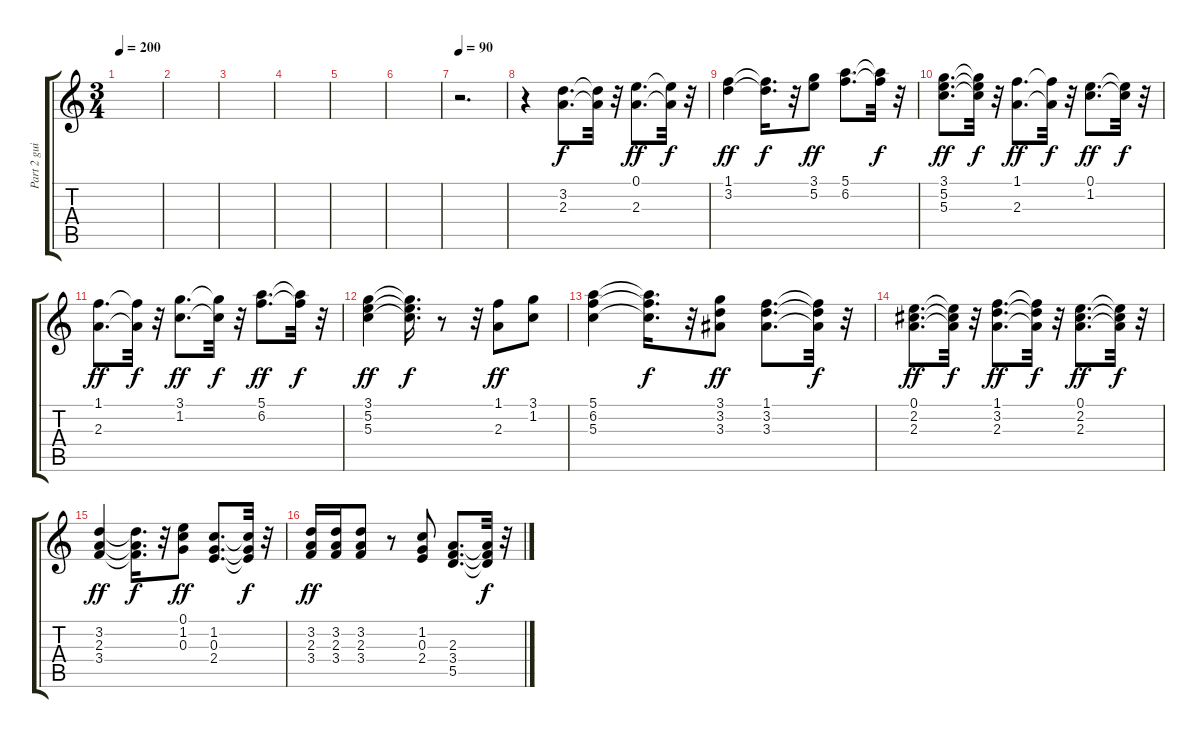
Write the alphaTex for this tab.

\track ("Part 2 guitar" "Part 2 gui") {instrument overdrivenguitar}
\staff {score tabs}
\tuning (E4 B3 G3 D3 A2 D2) {hide}
\ts (3 4)
\tempo 200
\clef g2
\ks c
|
|
|
|
|
|
\tempo 90
r.2{d} |
r.4 (3.2 2.3).8{d} (3.2{t} 2.3{t}).32{dy f} r.32 (0.1 2.3).8{d dy ff} (0.1{t} 2.3{t}).32{dy f} r.32 |
(1.1 3.2).4{dy ff} (1.1{t} 3.2{t}).16{d dy f} r.32 (3.1 5.2).8{dy ff} (5.1 6.2).8{d} (5.1{t} 6.2{t}).32{dy f} r.32 |
(3.1 5.2 5.3).8{d dy ff} (3.1{t} 5.2{t} 5.3{t}).32{dy f} r.32 (1.1 2.3).8{d dy ff} (1.1{t} 2.3{t}).32{dy f} r.32 (0.1 1.2).8{d dy ff} (0.1{t} 1.2{t}).32{dy f} r.32 |
(1.1 2.3).8{d dy ff} (1.1{t} 2.3{t}).32{dy f} r.32 (3.1 1.2).8{d dy ff} (3.1{t} 1.2{t}).32{dy f} r.32 (5.1 6.2).8{d dy ff} (5.1{t} 6.2{t}).32{dy f} r.32 |
(3.1 5.2 5.3).4{dy ff} (3.1{t} 5.2{t} 5.3{t}).16{d dy f} r.8 r.32 (1.1 2.3).8{dy ff} (3.1 1.2).8 |
(5.1 6.2 5.3).4 (5.1{t} 6.2{t} 5.3{t}).16{d dy f} r.32 (3.1 3.2 3.3).8{dy ff} (1.1 3.2 3.3).8{d} (1.1{t} 3.2{t} 3.3{t}).32{dy f} r.32 |
(0.1 2.2 2.3).8{d dy ff} (0.1{t} 2.2{t} 2.3{t}).32{dy f} r.32 (1.1 3.2 2.3).8{d dy ff} (1.1{t} 3.2{t} 2.3{t}).32{dy f} r.32 (0.1 2.2 2.3).8{d dy ff} (0.1{t} 2.2{t} 2.3{t}).32{dy f} r.32 |
(3.2 2.3 3.4).4{dy ff} (3.2{t} 2.3{t} 3.4{t}).16{d dy f} r.32 (0.1 1.2 0.3).8{dy ff} (1.2 0.3 2.4).8{d} (1.2{t} 0.3{t} 2.4{t}).32{dy f} r.32 |
(3.2 2.3 3.4).16{dy ff} (3.2 2.3 3.4).16 (3.2 2.3 3.4).8 r.8 (1.2 0.3 2.4).8 (2.3 3.4 5.5).8{d} (2.3{t} 3.4{t} 5.5{t}).32{dy f} r.32
